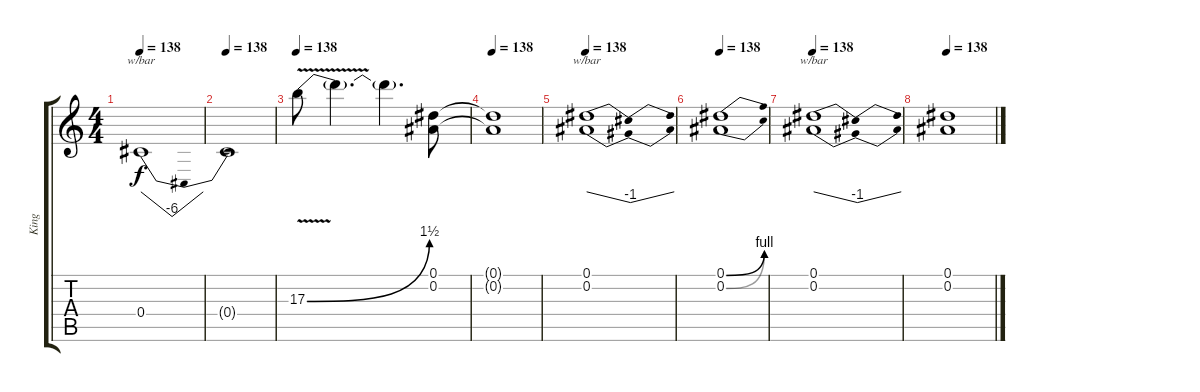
\track ("King" "King") {instrument distortionguitar}
\staff {score tabs}
\tuning (Eb4 Bb3 Gb3 Db3 Ab2 Eb2) {hide}
\ts (4 4)
\tempo 138
\clef g2
\ks c
0.4.1{tbe (dip default 0 0 30 -24 60 0) dy f} |
\tempo 138
0.4{t}.1 |
\tempo 138
17.3{be (bend 0 0 60 6) v}.8 17.3{t}.4{d} 17.3{t}.4{d} (0.1 0.2).8 |
\tempo 138
(0.1{t} 0.2{t}).1 |
\tempo 138
(0.1 0.2).1{tbe (dip default 0 0 30 -4 60 0)} |
\tempo 138
(0.1{be (bend 0 0 60 4)} 0.2{be (bend 0 0 60 4)}).1 |
\tempo 138
(0.1 0.2).1{tbe (dip default 0 0 30 -4 60 0)} |
\tempo 138
(0.1 0.2).1
